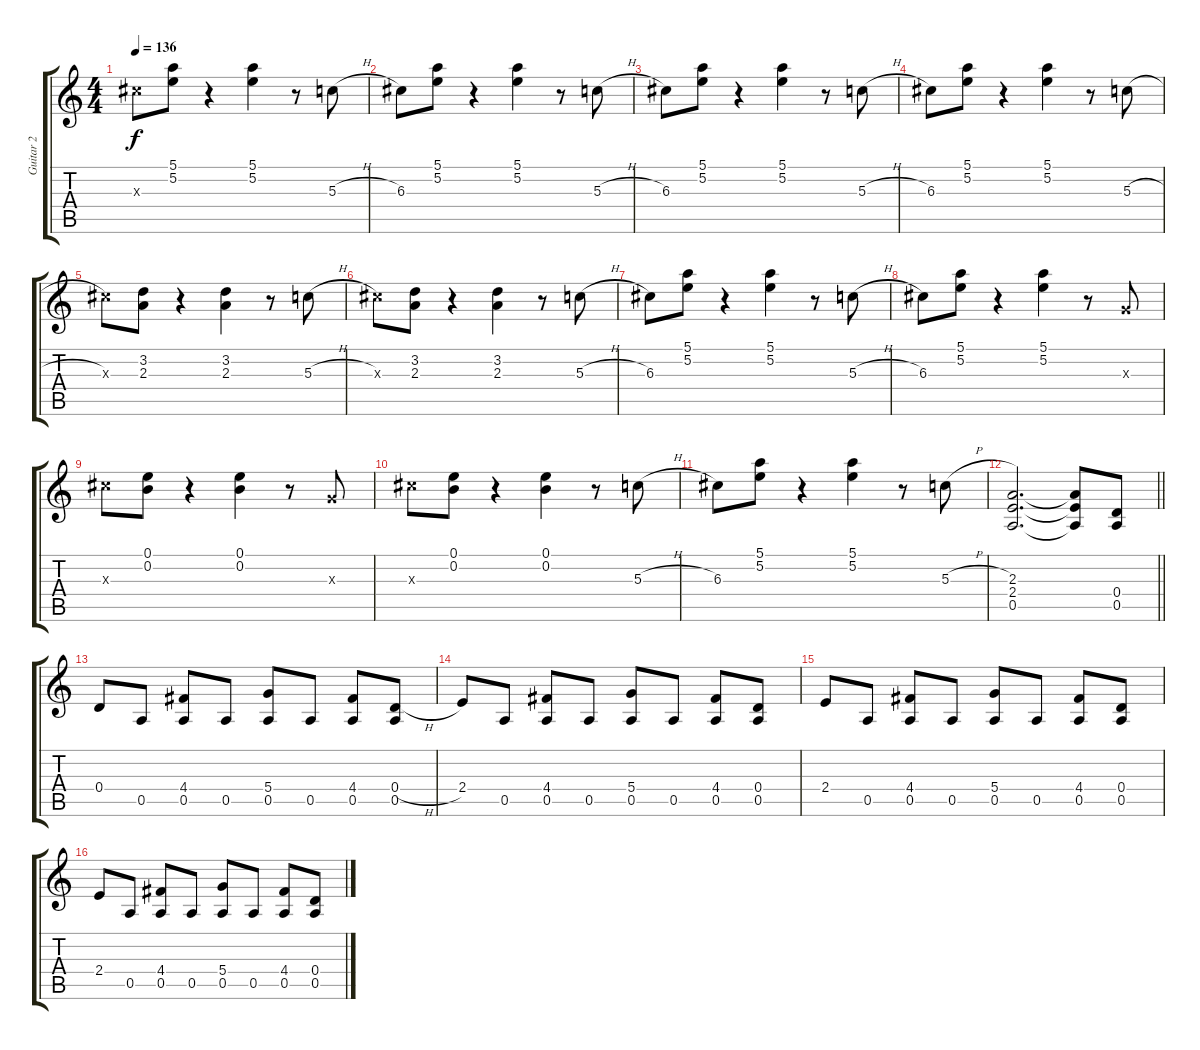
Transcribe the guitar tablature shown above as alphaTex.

\track ("Guitar 2" "Guitar 2") {instrument overdrivenguitar}
\staff {score tabs}
\tuning (E4 B3 G3 D3 A2 E2) {hide}
\ts (4 4)
\tempo 136
\clef g2
\ks c
6.3{x}.8{dy f} (5.1 5.2).8 r.4 (5.1 5.2).4 r.8 5.3{h}.8 |
6.3.8 (5.1 5.2).8 r.4 (5.1 5.2).4 r.8 5.3{h}.8 |
6.3.8 (5.1 5.2).8 r.4 (5.1 5.2).4 r.8 5.3{h}.8 |
6.3.8 (5.1 5.2).8 r.4 (5.1 5.2).4 r.8 5.3{h}.8 |
6.3{x}.8 (3.2 2.3).8 r.4 (3.2 2.3).4 r.8 5.3{h}.8 |
6.3{x}.8 (3.2 2.3).8 r.4 (3.2 2.3).4 r.8 5.3{h}.8 |
6.3.8 (5.1 5.2).8 r.4 (5.1 5.2).4 r.8 5.3{h}.8 |
6.3.8 (5.1 5.2).8 r.4 (5.1 5.2).4 r.8 0.3{x}.8 |
6.3{x}.8 (0.1 0.2).8 r.4 (0.1 0.2).4 r.8 0.3{x}.8 |
6.3{x}.8 (0.1 0.2).8 r.4 (0.1 0.2).4 r.8 5.3{h}.8 |
6.3.8 (5.1 5.2).8 r.4 (5.1 5.2).4 r.8 5.3{h}.8 |
\barLineRight lightlight
(2.3 2.4 0.5).2{d} (2.3{t} 2.4{t} 0.5{t}).8 (0.4 0.5).8 |
\section ("" "")
0.4.8 0.5.8 (4.4 0.5).8 0.5.8 (5.4 0.5).8 0.5.8 (4.4 0.5).8 (0.4{h} 0.5).8 |
2.4.8 0.5.8 (4.4 0.5).8 0.5.8 (5.4 0.5).8 0.5.8 (4.4 0.5).8 (0.4 0.5).8 |
2.4.8 0.5.8 (4.4 0.5).8 0.5.8 (5.4 0.5).8 0.5.8 (4.4 0.5).8 (0.4 0.5).8 |
2.4.8 0.5.8 (4.4 0.5).8 0.5.8 (5.4 0.5).8 0.5.8 (4.4 0.5).8 (0.4 0.5).8
